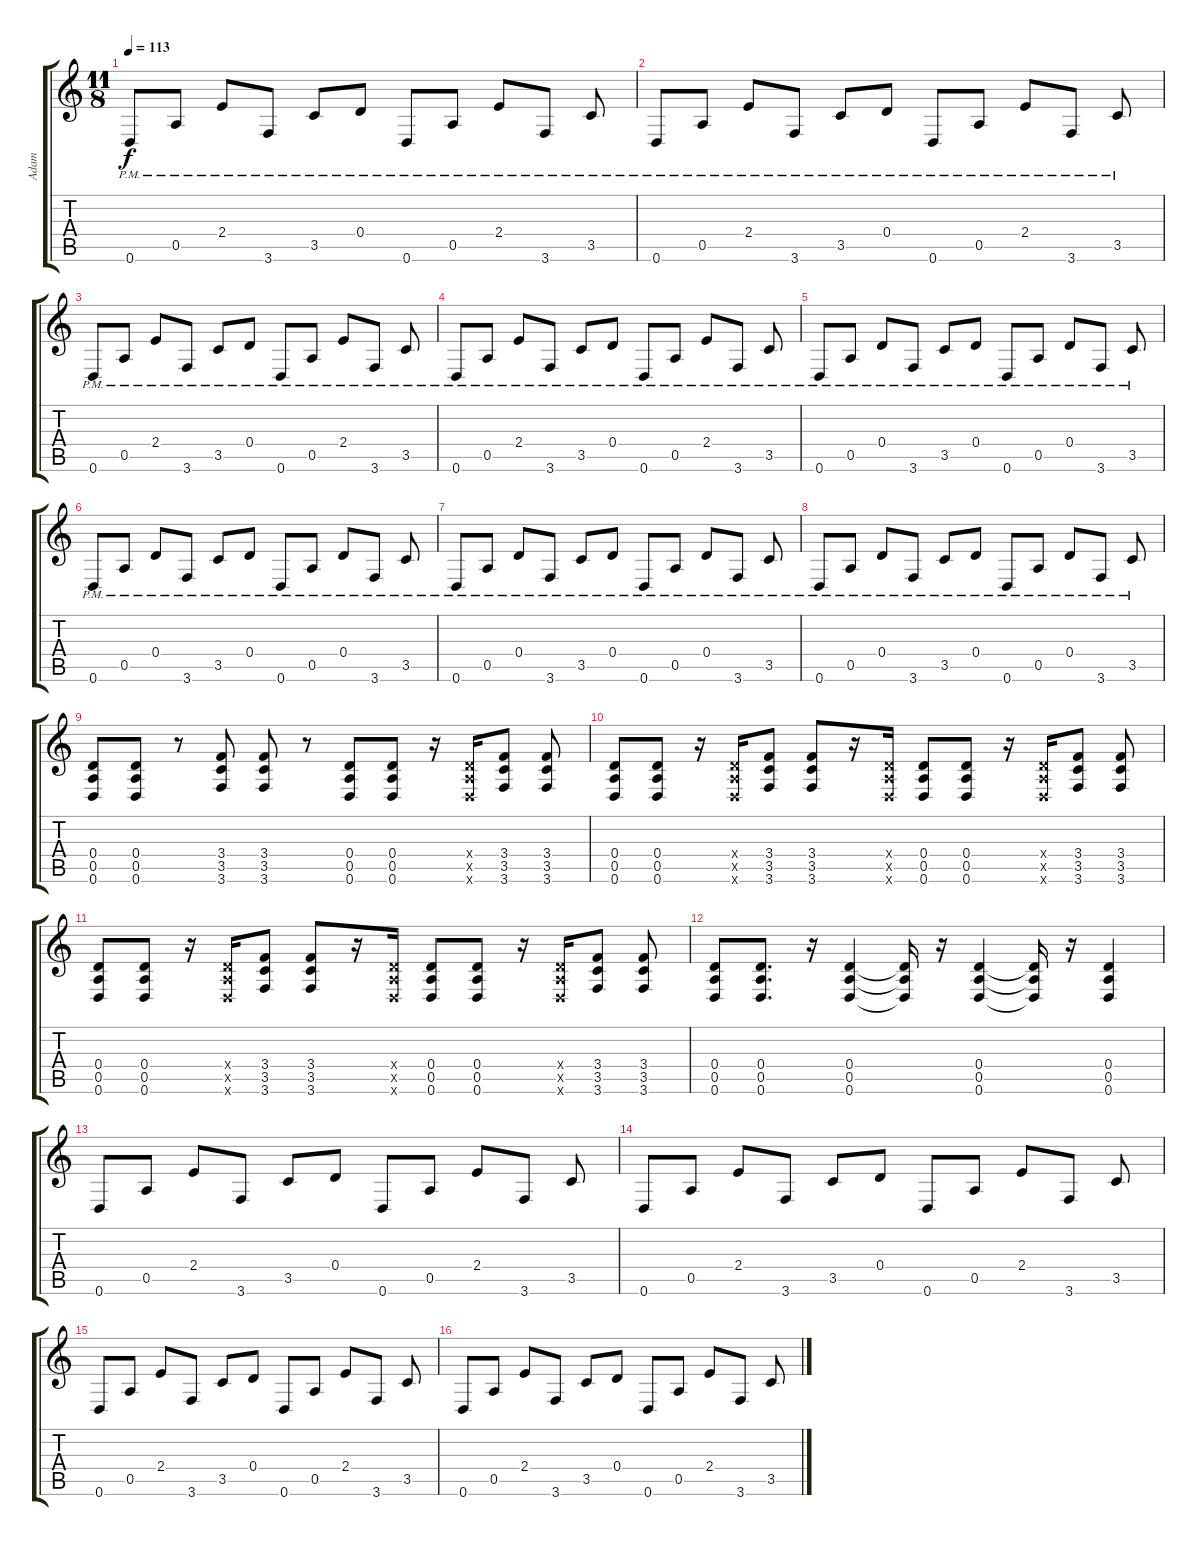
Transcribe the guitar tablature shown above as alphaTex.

\track ("Adam" "Adam") {instrument distortionguitar}
\staff {score tabs}
\tuning (E4 B3 G3 D3 A2 D2) {hide}
\ts (11 8)
\tempo 113
\clef g2
\ks c
0.6{pm}.8{dy f} 0.5{pm}.8 2.4{pm}.8 3.6{pm}.8 3.5{pm}.8 0.4{pm}.8 0.6{pm}.8 0.5{pm}.8 2.4{pm}.8 3.6{pm}.8 3.5{pm}.8 |
0.6{pm}.8 0.5{pm}.8 2.4{pm}.8 3.6{pm}.8 3.5{pm}.8 0.4{pm}.8 0.6{pm}.8 0.5{pm}.8 2.4{pm}.8 3.6{pm}.8 3.5{pm}.8 |
0.6{pm}.8 0.5{pm}.8 2.4{pm}.8 3.6{pm}.8 3.5{pm}.8 0.4{pm}.8 0.6{pm}.8 0.5{pm}.8 2.4{pm}.8 3.6{pm}.8 3.5{pm}.8 |
0.6{pm}.8 0.5{pm}.8 2.4{pm}.8 3.6{pm}.8 3.5{pm}.8 0.4{pm}.8 0.6{pm}.8 0.5{pm}.8 2.4{pm}.8 3.6{pm}.8 3.5{pm}.8 |
0.6{pm}.8 0.5{pm}.8 0.4{pm}.8 3.6{pm}.8 3.5{pm}.8 0.4{pm}.8 0.6{pm}.8 0.5{pm}.8 0.4{pm}.8 3.6{pm}.8 3.5{pm}.8 |
0.6{pm}.8 0.5{pm}.8 0.4{pm}.8 3.6{pm}.8 3.5{pm}.8 0.4{pm}.8 0.6{pm}.8 0.5{pm}.8 0.4{pm}.8 3.6{pm}.8 3.5{pm}.8 |
0.6{pm}.8 0.5{pm}.8 0.4{pm}.8 3.6{pm}.8 3.5{pm}.8 0.4{pm}.8 0.6{pm}.8 0.5{pm}.8 0.4{pm}.8 3.6{pm}.8 3.5{pm}.8 |
0.6{pm}.8 0.5{pm}.8 0.4{pm}.8 3.6{pm}.8 3.5{pm}.8 0.4{pm}.8 0.6{pm}.8 0.5{pm}.8 0.4{pm}.8 3.6{pm}.8 3.5{pm}.8 |
(0.4 0.5 0.6).8 (0.4 0.5 0.6).8 r.8 (3.4 3.5 3.6).8 (3.4 3.5 3.6).8 r.8 (0.4 0.5 0.6).8 (0.4 0.5 0.6).8 r.16 (0.4{x} 0.5{x} 0.6{x}).16 (3.4 3.5 3.6).8 (3.4 3.5 3.6).8 |
(0.4 0.5 0.6).8 (0.4 0.5 0.6).8 r.16 (0.4{x} 0.5{x} 0.6{x}).16 (3.4 3.5 3.6).8 (3.4 3.5 3.6).8 r.16 (0.4{x} 0.5{x} 0.6{x}).16 (0.4 0.5 0.6).8 (0.4 0.5 0.6).8 r.16 (0.4{x} 0.5{x} 0.6{x}).16 (3.4 3.5 3.6).8 (3.4 3.5 3.6).8 |
(0.4 0.5 0.6).8 (0.4 0.5 0.6).8 r.16 (0.4{x} 0.5{x} 0.6{x}).16 (3.4 3.5 3.6).8 (3.4 3.5 3.6).8 r.16 (0.4{x} 0.5{x} 0.6{x}).16 (0.4 0.5 0.6).8 (0.4 0.5 0.6).8 r.16 (0.4{x} 0.5{x} 0.6{x}).16 (3.4 3.5 3.6).8 (3.4 3.5 3.6).8 |
(0.4 0.5 0.6).8 (0.4 0.5 0.6).8{d} r.16 (0.4 0.5 0.6).4 (0.4{t} 0.5{t} 0.6{t}).16 r.16 (0.4 0.5 0.6).4 (0.4{t} 0.5{t} 0.6{t}).16 r.16 (0.4 0.5 0.6).4 |
0.6.8 0.5.8 2.4.8 3.6.8 3.5.8 0.4.8 0.6.8 0.5.8 2.4.8 3.6.8 3.5.8 |
0.6.8 0.5.8 2.4.8 3.6.8 3.5.8 0.4.8 0.6.8 0.5.8 2.4.8 3.6.8 3.5.8 |
0.6.8 0.5.8 2.4.8 3.6.8 3.5.8 0.4.8 0.6.8 0.5.8 2.4.8 3.6.8 3.5.8 |
0.6.8 0.5.8 2.4.8 3.6.8 3.5.8 0.4.8 0.6.8 0.5.8 2.4.8 3.6.8 3.5.8
